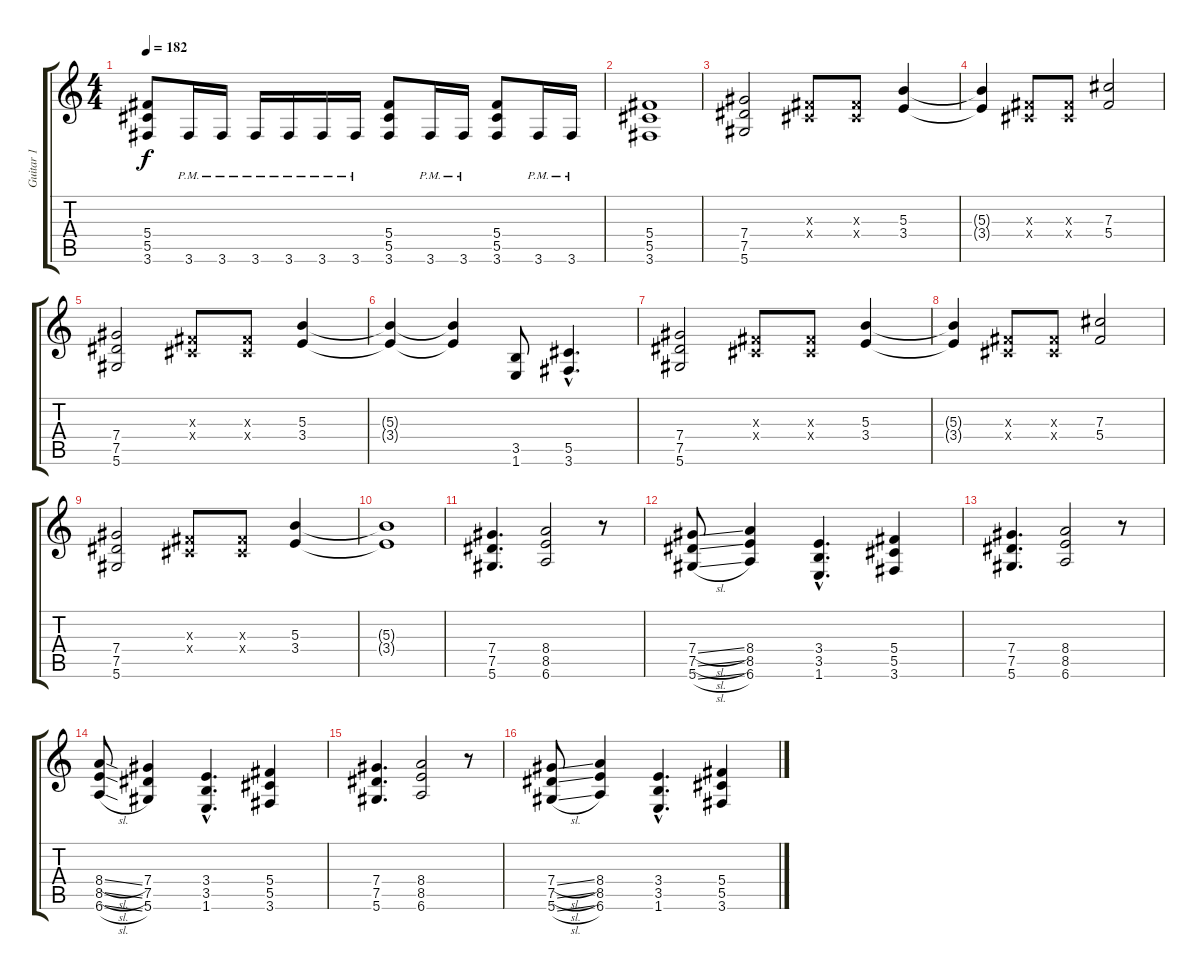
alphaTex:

\track ("Guitar 1" "Guitar 1") {instrument distortionguitar}
\staff {score tabs}
\tuning (Eb4 Bb3 Gb3 Db3 Ab2 Eb2) {hide}
\ts (4 4)
\tempo 182
\clef g2
\ks c
(5.4 5.5 3.6).8{dy f} 3.6{pm}.16 3.6{pm}.16 3.6{pm}.16 3.6{pm}.16 3.6{pm}.16 3.6{pm}.16 (5.4 5.5 3.6).8 3.6{pm}.16 3.6{pm}.16 (5.4 5.5 3.6).8 3.6{pm}.16 3.6{pm}.16 |
(5.4 5.5 3.6).1 |
(7.4 7.5 5.6).2 (0.3{x} 0.4{x}).8 (0.3{x} 0.4{x}).8 (5.3 3.4).4 |
(5.3{t} 3.4{t}).4 (0.3{x} 0.4{x}).8 (0.3{x} 0.4{x}).8 (7.3 5.4).2 |
(7.4 7.5 5.6).2 (0.3{x} 0.4{x}).8 (0.3{x} 0.4{x}).8 (5.3 3.4).4 |
(5.3{t} 3.4{t}).4 (5.3{t} 3.4{t}).4 (3.5 1.6).8 (5.5{hac} 3.6{hac}).4{d} |
(7.4 7.5 5.6).2 (0.3{x} 0.4{x}).8 (0.3{x} 0.4{x}).8 (5.3 3.4).4 |
(5.3{t} 3.4{t}).4 (0.3{x} 0.4{x}).8 (0.3{x} 0.4{x}).8 (7.3 5.4).2 |
(7.4 7.5 5.6).2 (0.3{x} 0.4{x}).8 (0.3{x} 0.4{x}).8 (5.3 3.4).4 |
(5.3{t} 3.4{t}).1 |
(7.4 7.5 5.6).4{d} (8.4 8.5 6.6).2 r.8 |
(7.4{sl} 7.5{sl} 5.6{sl}).8 (8.4 8.5 6.6).4 (3.4{hac} 3.5{hac} 1.6{hac}).4{d} (5.4 5.5 3.6).4 |
(7.4 7.5 5.6).4{d} (8.4 8.5 6.6).2 r.8 |
(8.4{sl} 8.5{sl} 6.6{sl}).8 (7.4 7.5 5.6).4 (3.4{hac} 3.5{hac} 1.6{hac}).4{d} (5.4 5.5 3.6).4 |
(7.4 7.5 5.6).4{d} (8.4 8.5 6.6).2 r.8 |
(7.4{sl} 7.5{sl} 5.6{sl}).8 (8.4 8.5 6.6).4 (3.4{hac} 3.5{hac} 1.6{hac}).4{d} (5.4 5.5 3.6).4
